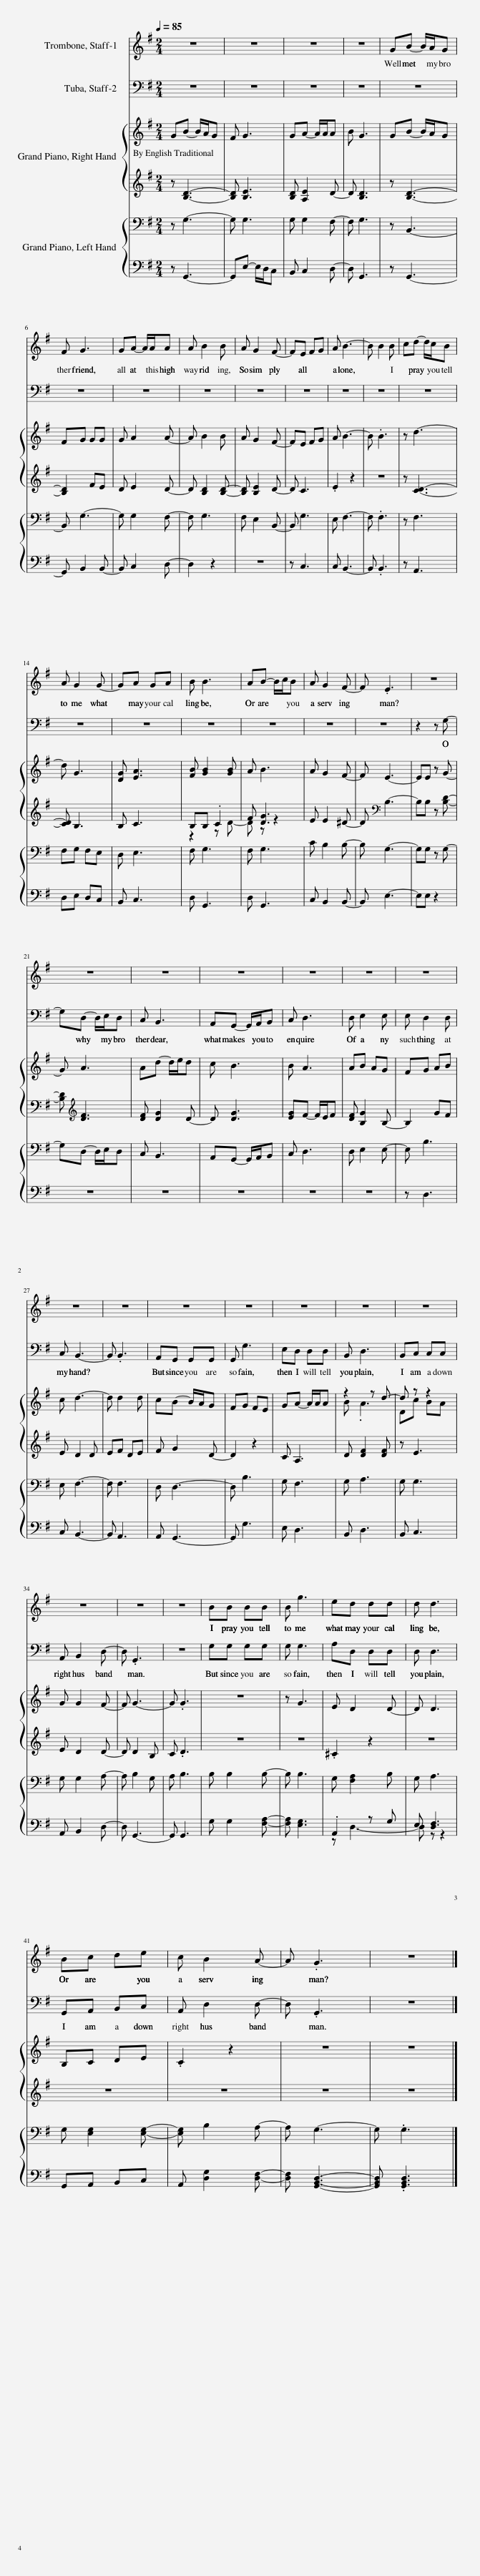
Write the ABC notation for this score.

X:1
%%score 1 2 { ( 3 6 ) | ( 4 5 ) } { 7 | ( 8 9 ) }
L:1/8
Q:1/4=85
M:2/4
I:linebreak $
K:G
V:1 treble
V:2 bass
V:3 treble
V:6 treble
V:4 treble
V:5 treble
V:7 bass
V:8 bass
V:9 bass
V:1
 z4 | z4 | z4 | z4 | GB- B/A/G |$ %5
 F G3 | GA- A/A/A | A B2 B | A G2 F- | FE FG | %10
 A B3- | B B2 B | cd- d/c/B |$ A G2 G- | GA GA | %15
 B B3 | AB- B/c/B | A G2 F- | F .E3 | z4 |$ %20
 z4 | z4 | z4 | z4 | z4 | %25
 z4 |$ z4 | z4 | z4 | z4 | %30
 z4 | z4 | z4 |$ z4 | z4 | %35
 z4 | BB BB | B g3 | ed dd | d d3 |$ %40
 Bc de | c B2 A- | A .G3 | z4 |] %44
V:2
 z4 | z4 | z4 | z4 | z4 |$ %5
 z4 | z4 | z4 | z4 | z4 | %10
 z4 | z4 | z4 |$ z4 | z4 | %15
 z4 | z4 | z4 | z4 | z2 z G,- |$ %20
 G,D,- D,/E,/D, | C, B,,3 | A,,G,,- G,,/A,,/B,, | C, D,3 | D, E,2 E, | %25
 E, D,2 D, |$ C, B,,3- | B,, .B,,3 | A,,G,, G,,G,, | G,, G,3 | %30
 E,D, D,D, | B,, D,3 | B,,C, C,C, |$ A,, B,,2 D,- | D, .G,,3 | %35
 z4 | G,G, G,G, | G, G,3 | A,D, D,D, | D, D,3 |$ %40
 G,,A,, B,,C, | A,, D,2 D,- | D, .G,,3 | z4 |] %44
V:3
 GB- B/A/G | F G3 | GA- A/A/A | B G3 | GB- B/A/G |$ %5
 FG GG | G A2 A- | A B2 B | A G2 F- | FE FG | %10
 A B3- | B .B3 | z d3- |$ d G3 | [DG] [EA]3 | %15
 [FB] [GB]2 [GB] | A B3 | A G2 F- | F E3- | EE z G- |$ %20
 G A3 | Ad- d/e/d | c B3 | B A3 | AB AG | %25
 FG AB |$ c d3- | d d2 d | cB- B/A/G | FG FE | %30
 GA- A/A/A | z2 z d- | d z z2 |$ G G2 F- | F G3- | %35
 G .G3 | z4 | z G3 | E D2 D- | D D3 |$ %40
 B,C DE | .C2 z2 | z4 | z4 |] %44
V:4
 z [B,D]3- | [B,D] [B,E]3 | [B,D] [A,E]2 D- | D [B,D]3 | z [B,D]3- |$ %5
 [B,D]2 FE | D E2 D- | D [B,D]2 [B,D]- | [B,D] [B,E]2 D- | D C3 | %10
 .E2 z2 | z4 | z [CD]3- |$ [CD] B,3 | B, C3 | %15
 B,B, .C2 | F [DG]3 | E E2 ^D- | D[K:bass] B,3- | B,B, z [B,D]- |$ %20
 [B,D][K:treble] [DF]3 | [DF] [DG]2 D- | D [DG]3 | [EG]F- F/E/F | [DF] [B,G]2 B,- | %25
 B,2 GF |$ E D2 D | EF DE | F G2 D- | D2 z2 | %30
 C A,3 | D [DF]2 [DF] | z E3 |$ E D2 D- | D D2 B, | %35
 C .D3 | z4 | z4 | .^C2 z2 | z4 |$ %40
 z4 | z4 | z4 | z4 |] %44
V:5
 x4 | x4 | x4 | x4 | x4 |$ %5
 x4 | x4 | x4 | x4 | x4 | %10
 x4 | x4 | x4 |$ x4 | x4 | %15
 z2 z D- | D z z2 | x4 | x[K:bass] x3 | x4 |$ %20
 x[K:treble] x3 | x4 | x4 | x4 | x4 | %25
 x4 |$ x4 | x4 | x4 | x4 | %30
 x4 | x4 | x4 |$ x4 | x4 | %35
 x4 | x4 | x4 | x4 | x4 |$ %40
 x4 | x4 | x4 | x4 |] %44
V:6
 x4 | x4 | x4 | x4 | x4 |$ %5
 x4 | x4 | x4 | x4 | x4 | %10
 x4 | x4 | x4 |$ x4 | x4 | %15
 x4 | x4 | x4 | x4 | x4 |$ %20
 x4 | x4 | x4 | x4 | x4 | %25
 x4 |$ x4 | x4 | x4 | x4 | %30
 x4 | B .A3 | Dc BA |$ x4 | x4 | %35
 x4 | x4 | x4 | x4 | x4 |$ %40
 x4 | x4 | x4 | x4 |] %44
V:7
 z G,3- | G, G,3 | G, G,2 F,- | F, G,3 | z B,,3- |$ %5
 B,, G,3- | G, G,2 F,- | F, G,3 | F, E,2 B,,- | B,, G,3 | %10
 E, F,3- | F, .F,3 | z F,3 |$ F,G, F,E, | D, E,3 | %15
 F, G,3 | F, G,3 | C B,2 B,- | B, G,3- | G,G, z G,- |$ %20
 G,D,- D,/E,/D, | C, B,,3 | A,,G,,- G,,/A,,/B,, | C, D,3 | D, E,2 E,- | %25
 E, B,3 |$ E, F,3- | F, F,3 | D, D,3- | D, B,3 | %30
 G, F,3 | G, A,3 | G, G,3 |$ G, G,2 A,- | A, B,2 G, | %35
 A, B,3 | B, B,2 B,- | B, B,3 | G, [F,A,]2 B, | G, A,3 |$ %40
 G, [E,G,]2 [E,G,]- | [E,G,] B,2 A,- | A, G,3- | G, .G,3 |] %44
V:8
 z G,,3- | G,,E,- E,/D,/C, | B,, C,2 D,- | D, G,,3 | z G,,3- |$ %5
 G,, B,,2 B,,- | B,, C,2 D,- | D,2 z2 | z4 | z C,3 | %10
 C, B,,3- | B,, .B,,3 | z A,,3 |$ D,E, D,C, | B,, C,3 | %15
 D, G,,3 | D, G,,3 | C, B,,2 B,,- | B,, E,3- | E,E, z2 |$ %20
 z4 | z4 | z4 | z4 | z4 | %25
 z D,3 |$ C, B,,3- | B,, A,,3 | A,, G,,3- | G,, G,3 | %30
 E, D,3 | B,, D,3 | B,, C,3 |$ A,, B,,2 D,- | D, G,,3- | %35
 G,, G,,3 | G, G,2 [F,A,]- | [F,A,] [E,G,]3 | .A,,2 z G, | E, [D,F,]3 |$ %40
 G,,A,, B,,C, | A,, [D,G,]2 [D,F,]- | [D,F,] [G,,B,,D,]3- | [G,,B,,D,] .[G,,B,,D,]3 |] %44
V:9
 x4 | x4 | x4 | x4 | x4 |$ %5
 x4 | x4 | x4 | x4 | x4 | %10
 x4 | x4 | x4 |$ x4 | x4 | %15
 x4 | x4 | x4 | x4 | x4 |$ %20
 x4 | x4 | x4 | x4 | x4 | %25
 x4 |$ x4 | x4 | x4 | x4 | %30
 x4 | x4 | x4 |$ x4 | x4 | %35
 x4 | x4 | x4 | z D,3- | D, z z2 |$ %40
 x4 | x4 | x4 | x4 |] %44
